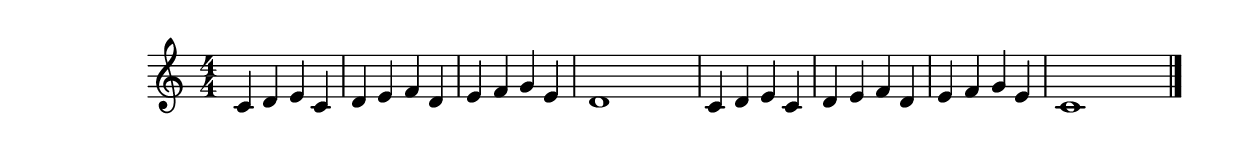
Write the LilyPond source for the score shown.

\version "2.20.0"
\header {
\include "lilypond-book-preamble.ly"
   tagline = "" % removed
 }
\score {
 {
  \relative c'{\numericTimeSignature c4 d4 e4 c4 d4 e4 f4 d4 e4 f4 g4 e4 d1 c4 d4 e4 c4 d4 e4 f4 d4 e4 f4 g4 e4 c1 \bar "|."}

}
\layout {
  \context {
      \Score 
      proportionalNotationDuration =  #(ly:make-moment 1/5)
 }
 }
\midi {\tempo 4 = 60}
}
